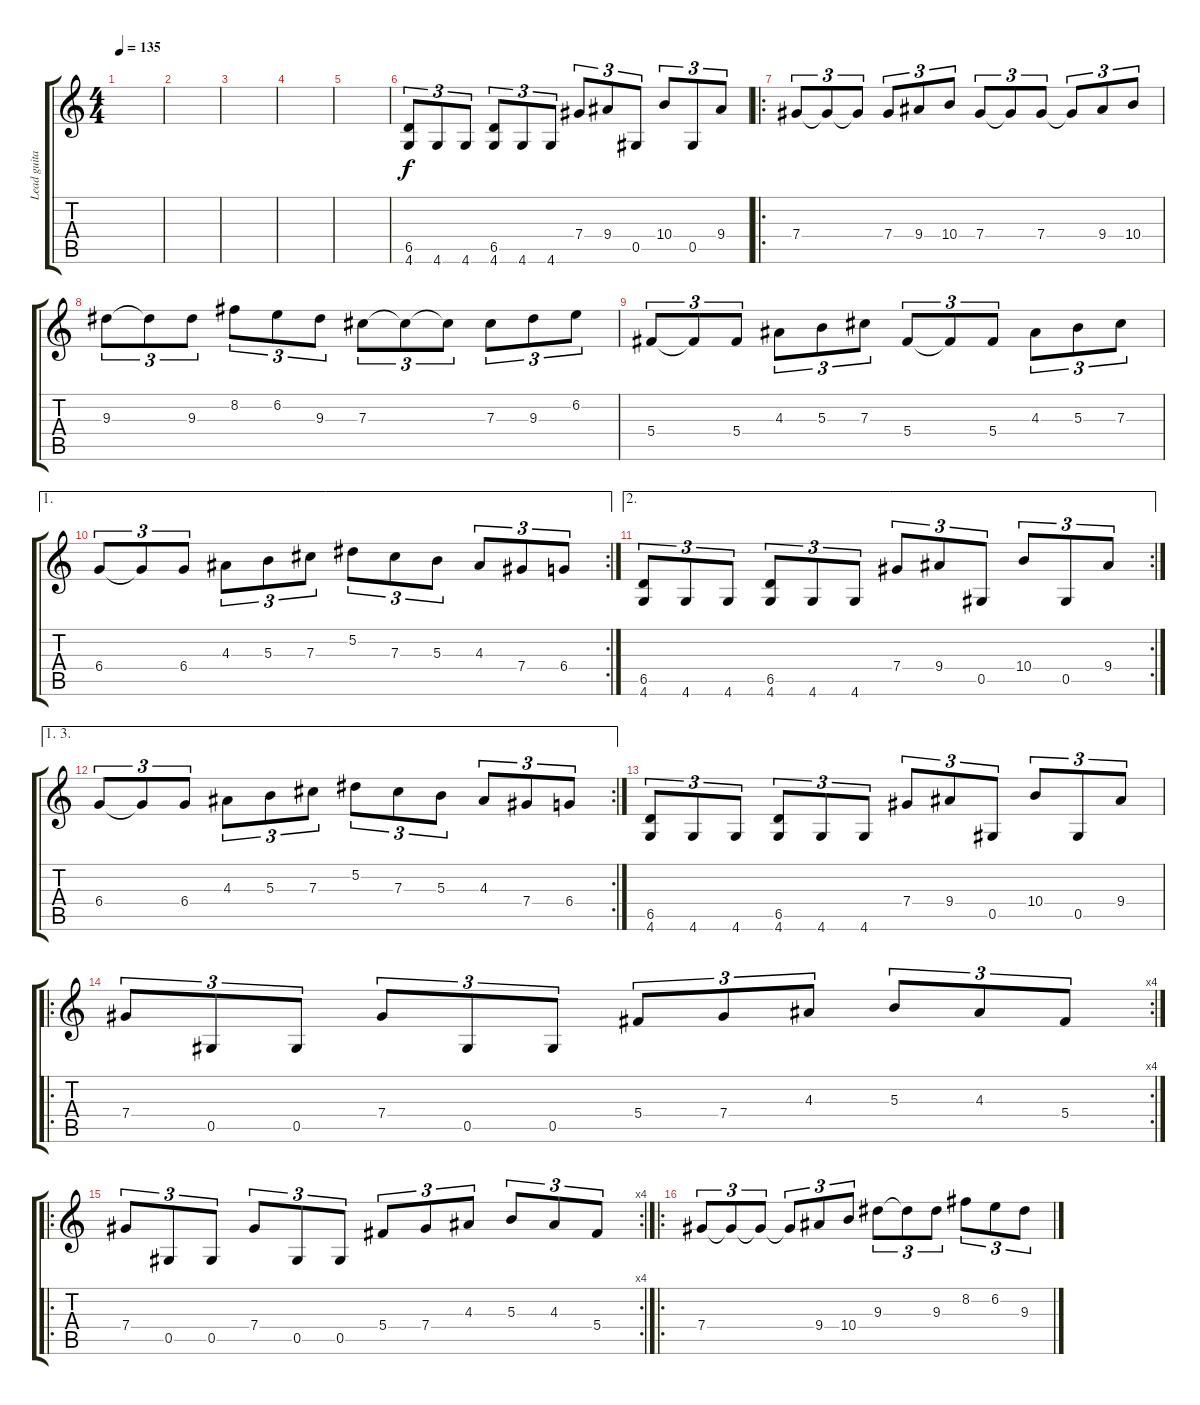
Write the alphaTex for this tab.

\track ("Lead guitar" "Lead guita") {instrument distortionguitar}
\staff {score tabs}
\tuning (Eb4 Bb3 Gb3 Db3 Ab2 Eb2) {hide}
\ts (4 4)
\tempo 135
\clef g2
\ks c
|
|
|
|
|
(6.5 4.6).8{tu (3 2)} 4.6.8{tu (3 2)} 4.6.8{tu (3 2)} (6.5 4.6).8{tu (3 2)} 4.6.8{tu (3 2)} 4.6.8{tu (3 2)} 7.4.8{tu (3 2)} 9.4.8{tu (3 2)} 0.5.8{tu (3 2)} 10.4.8{tu (3 2)} 0.5.8{tu (3 2)} 9.4.8{tu (3 2)} |
\ro
7.4.8{tu (3 2)} 7.4{t}.8{tu (3 2)} 7.4{t}.8{tu (3 2)} 7.4.8{tu (3 2)} 9.4.8{tu (3 2)} 10.4.8{tu (3 2)} 7.4.8{tu (3 2)} 7.4{t}.8{tu (3 2)} 7.4.8{tu (3 2)} 7.4{t}.8{tu (3 2)} 9.4.8{tu (3 2)} 10.4.8{tu (3 2)} |
9.3.8{tu (3 2)} 9.3{t}.8{tu (3 2)} 9.3.8{tu (3 2)} 8.2.8{tu (3 2)} 6.2.8{tu (3 2)} 9.3.8{tu (3 2)} 7.3.8{tu (3 2)} 7.3{t}.8{tu (3 2)} 7.3{t}.8{tu (3 2)} 7.3.8{tu (3 2)} 9.3.8{tu (3 2)} 6.2.8{tu (3 2)} |
5.4.8{tu (3 2)} 5.4{t}.8{tu (3 2)} 5.4.8{tu (3 2)} 4.3.8{tu (3 2)} 5.3.8{tu (3 2)} 7.3.8{tu (3 2)} 5.4.8{tu (3 2)} 5.4{t}.8{tu (3 2)} 5.4.8{tu (3 2)} 4.3.8{tu (3 2)} 5.3.8{tu (3 2)} 7.3.8{tu (3 2)} |
\ae 1
\rc 2
6.4.8{tu (3 2)} 6.4{t}.8{tu (3 2)} 6.4.8{tu (3 2)} 4.3.8{tu (3 2)} 5.3.8{tu (3 2)} 7.3.8{tu (3 2)} 5.2.8{tu (3 2)} 7.3.8{tu (3 2)} 5.3.8{tu (3 2)} 4.3.8{tu (3 2)} 7.4.8{tu (3 2)} 6.4.8{tu (3 2)} |
\ae 2
\rc 2
(6.5 4.6).8{tu (3 2)} 4.6.8{tu (3 2)} 4.6.8{tu (3 2)} (6.5 4.6).8{tu (3 2)} 4.6.8{tu (3 2)} 4.6.8{tu (3 2)} 7.4.8{tu (3 2)} 9.4.8{tu (3 2)} 0.5.8{tu (3 2)} 10.4.8{tu (3 2)} 0.5.8{tu (3 2)} 9.4.8{tu (3 2)} |
\ae (1 3)
\rc 2
6.4.8{tu (3 2)} 6.4{t}.8{tu (3 2)} 6.4.8{tu (3 2)} 4.3.8{tu (3 2)} 5.3.8{tu (3 2)} 7.3.8{tu (3 2)} 5.2.8{tu (3 2)} 7.3.8{tu (3 2)} 5.3.8{tu (3 2)} 4.3.8{tu (3 2)} 7.4.8{tu (3 2)} 6.4.8{tu (3 2)} |
(6.5 4.6).8{tu (3 2)} 4.6.8{tu (3 2)} 4.6.8{tu (3 2)} (6.5 4.6).8{tu (3 2)} 4.6.8{tu (3 2)} 4.6.8{tu (3 2)} 7.4.8{tu (3 2)} 9.4.8{tu (3 2)} 0.5.8{tu (3 2)} 10.4.8{tu (3 2)} 0.5.8{tu (3 2)} 9.4.8{tu (3 2)} |
\ro
\rc 4
7.4.8{tu (3 2)} 0.5.8{tu (3 2)} 0.5.8{tu (3 2)} 7.4.8{tu (3 2)} 0.5.8{tu (3 2)} 0.5.8{tu (3 2)} 5.4.8{tu (3 2)} 7.4.8{tu (3 2)} 4.3.8{tu (3 2)} 5.3.8{tu (3 2)} 4.3.8{tu (3 2)} 5.4.8{tu (3 2)} |
\ro
\rc 4
7.4.8{tu (3 2)} 0.5.8{tu (3 2)} 0.5.8{tu (3 2)} 7.4.8{tu (3 2)} 0.5.8{tu (3 2)} 0.5.8{tu (3 2)} 5.4.8{tu (3 2)} 7.4.8{tu (3 2)} 4.3.8{tu (3 2)} 5.3.8{tu (3 2)} 4.3.8{tu (3 2)} 5.4.8{tu (3 2)} |
\ro
7.4.8{tu (3 2)} 7.4{t}.8{tu (3 2)} 7.4{t}.8{tu (3 2)} 7.4{t}.8{tu (3 2)} 9.4.8{tu (3 2)} 10.4.8{tu (3 2)} 9.3.8{tu (3 2)} 9.3{t}.8{tu (3 2)} 9.3.8{tu (3 2)} 8.2.8{tu (3 2)} 6.2.8{tu (3 2)} 9.3.8{tu (3 2)}
